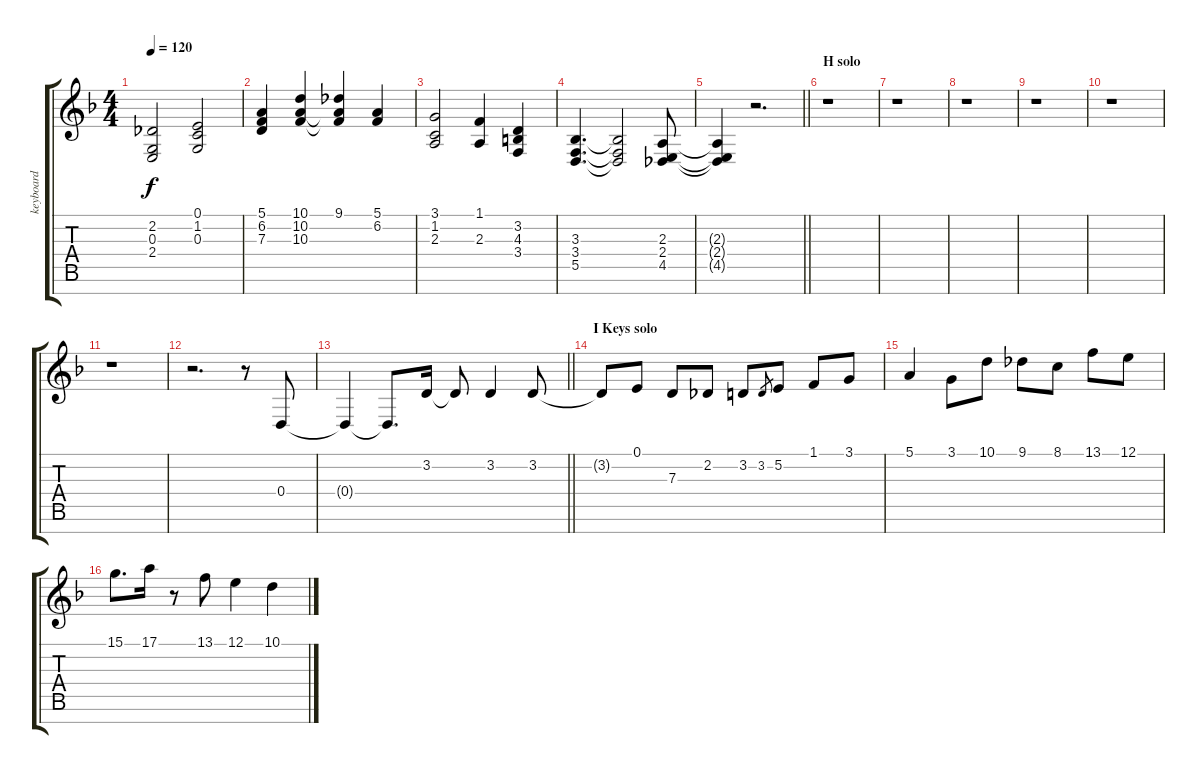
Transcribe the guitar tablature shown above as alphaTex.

\track ("keyboard" "keyboard") {instrument electricgrandpiano}
\staff {score tabs}
\tuning (E4 B3 G3 D3 A2 E2 B1) {hide}
\ts (4 4)
\tempo 120
\clef g2
\ks f
(2.2 0.3 2.4).2{dy f} (0.1 1.2 0.3).2 |
(5.1 6.2 7.3).4 (10.1 10.2 10.3).4 (9.1 10.2{t} 10.3{t}).4 (5.1 6.2).4 |
(3.1 1.2 2.3).2 (1.1 2.3).4 (3.2 4.3 3.4).4 |
(3.3 3.4 5.5).4{d} (3.3{t} 3.4{t} 5.5{t}).2 (2.3 2.4 4.5).8 |
\barLineRight lightlight
(2.3{t} 2.4{t} 4.5{t}).4 r.2{d} |
\section ("" "H solo")
r.1 |
r.1 |
r.1 |
r.1 |
r.1 |
r.1 |
r.2{d} r.8 0.4.8 |
\barLineRight lightlight
0.4{t}.4 0.4{t}.8{d} 3.2.16 3.2{t}.8 3.2.4 3.2.8 |
\section ("" "I Keys solo")
3.2{t}.8 0.1.8 7.3.8 2.2.8 3.2.8 3.2.8{gr} 5.2.8 1.1.8 3.1.8 |
5.1.4 3.1.8 10.1.8 9.1.8 8.1.8 13.1.8 12.1.8 |
15.1.8{d} 17.1.16 r.8 13.1.8 12.1.4 10.1.4
